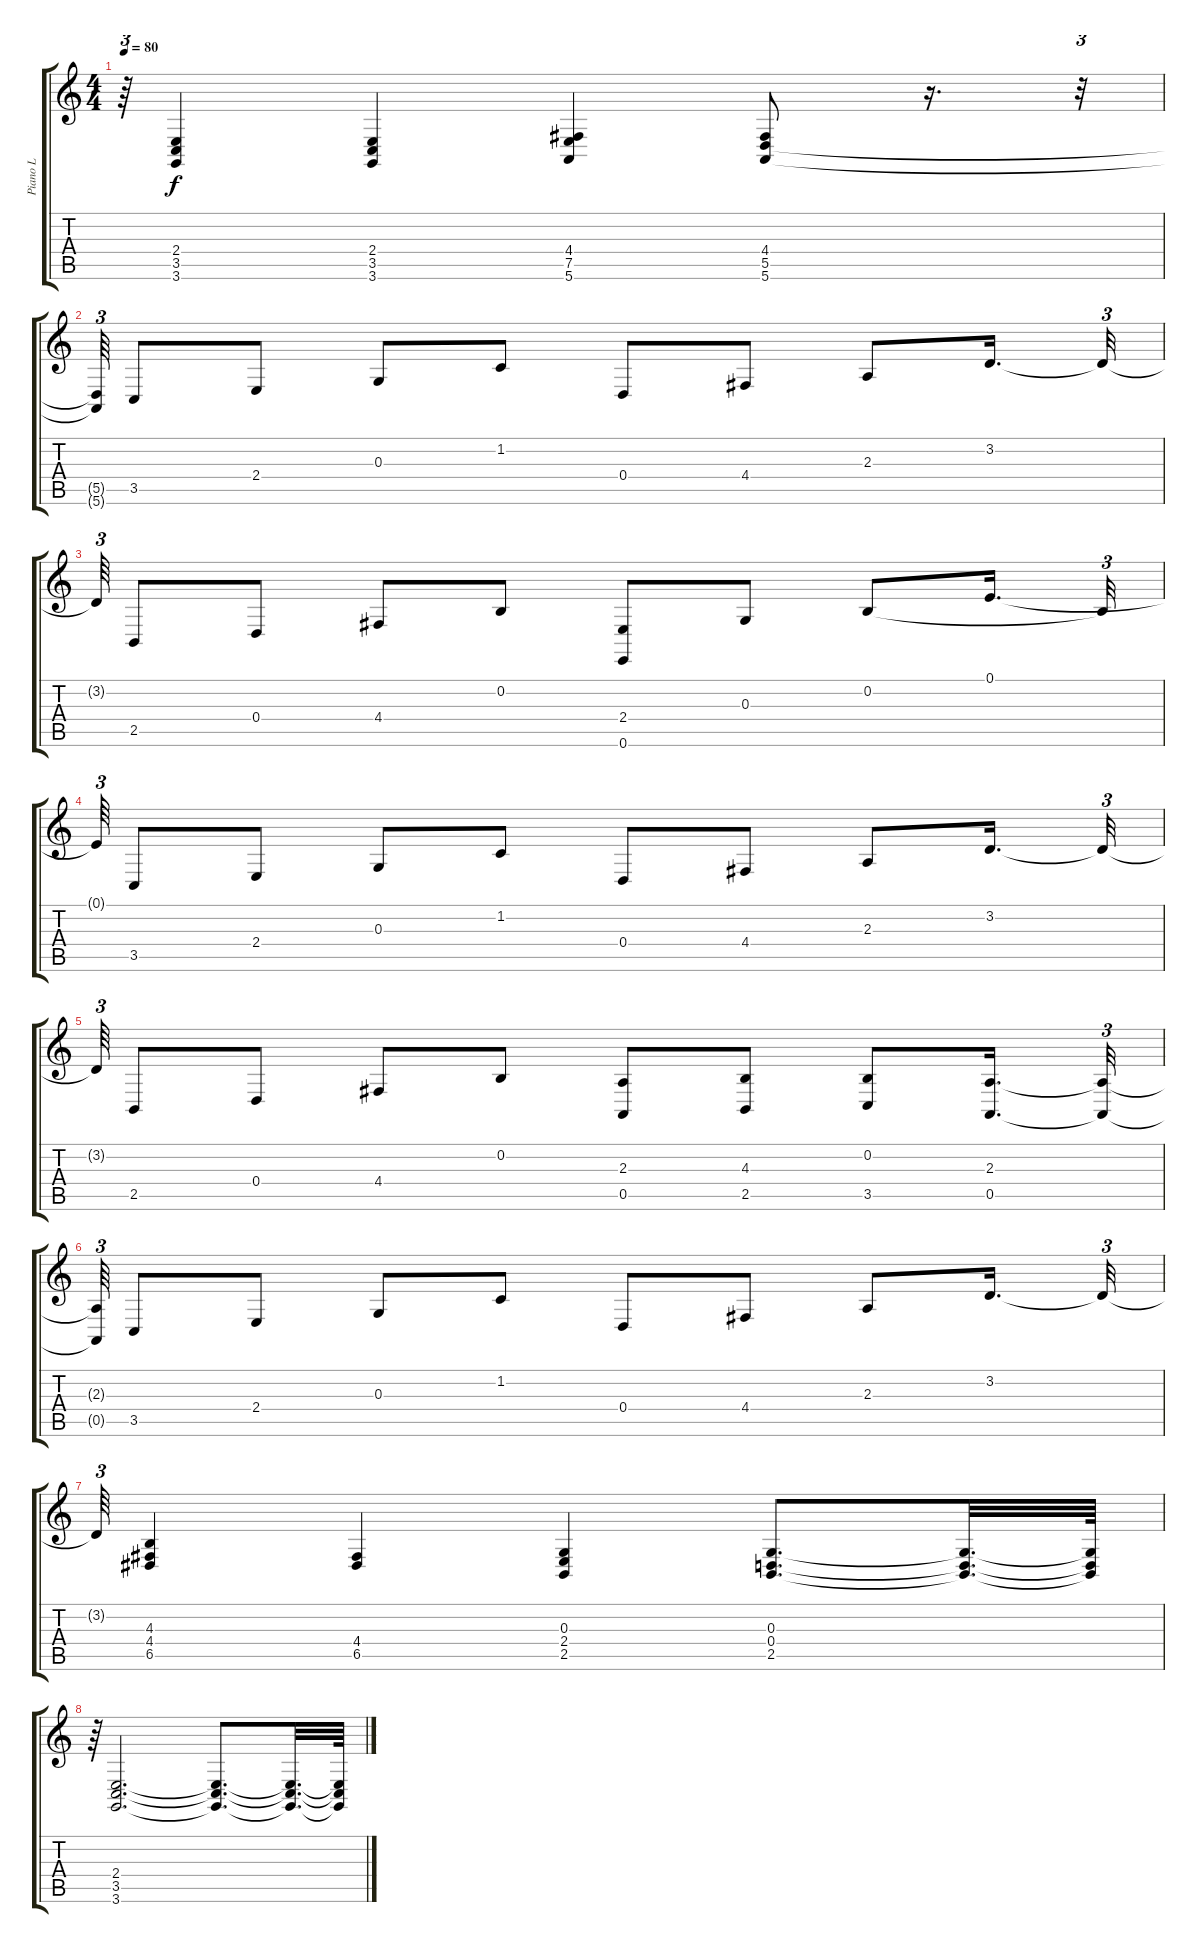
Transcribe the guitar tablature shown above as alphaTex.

\track ("Piano L" "Piano L") {instrument acousticgrandpiano}
\staff {score tabs}
\tuning (E4 B3 G3 D3 A2 E2) {hide}
\ts (4 4)
\tempo 80
\clef g2
\ks c
r.64{tu (3 2) dy f} (2.4 3.5 3.6).4 (2.4 3.5 3.6).4 (4.4 7.5 5.6).4 (4.4 5.5 5.6).8 r.16{d} r.32{tu (3 2)} |
(5.5{t} 5.6{t}).64{tu (3 2)} 3.5.8 2.4.8 0.3.8 1.2.8 0.4.8 4.4.8 2.3.8 3.2.16{d} 3.2{t}.32{tu (3 2)} |
3.2{t}.64{tu (3 2)} 2.5.8 0.4.8 4.4.8 0.2.8 (2.4 0.6).8 0.3.8 0.2.8 0.1.16{d} 0.2{t}.32{tu (3 2)} |
0.1{t}.64{tu (3 2)} 3.5.8 2.4.8 0.3.8 1.2.8 0.4.8 4.4.8 2.3.8 3.2.16{d} 3.2{t}.32{tu (3 2)} |
3.2{t}.64{tu (3 2)} 2.5.8 0.4.8 4.4.8 0.2.8 (2.3 0.5).8 (4.3 2.5).8 (0.2 3.5).8 (2.3 0.5).16{d} (2.3{t} 0.5{t}).32{tu (3 2)} |
(2.3{t} 0.5{t}).64{tu (3 2)} 3.5.8 2.4.8 0.3.8 1.2.8 0.4.8 4.4.8 2.3.8 3.2.16{d} 3.2{t}.32{tu (3 2)} |
3.2{t}.64{tu (3 2)} (4.3 4.4 6.5).4 (4.4 6.5).4 (0.3 2.4 2.5).4 (0.3 0.4 2.5).8{d} (0.3{t} 0.4{t} 2.5{t}).32{d} (0.3{t} 0.4{t} 2.5{t}).64 |
r.64{tu (3 2)} (2.4 3.5 3.6).2{d} (2.4{t} 3.5{t} 3.6{t}).8{d} (2.4{t} 3.5{t} 3.6{t}).32{d} (2.4{t} 3.5{t} 3.6{t}).64
